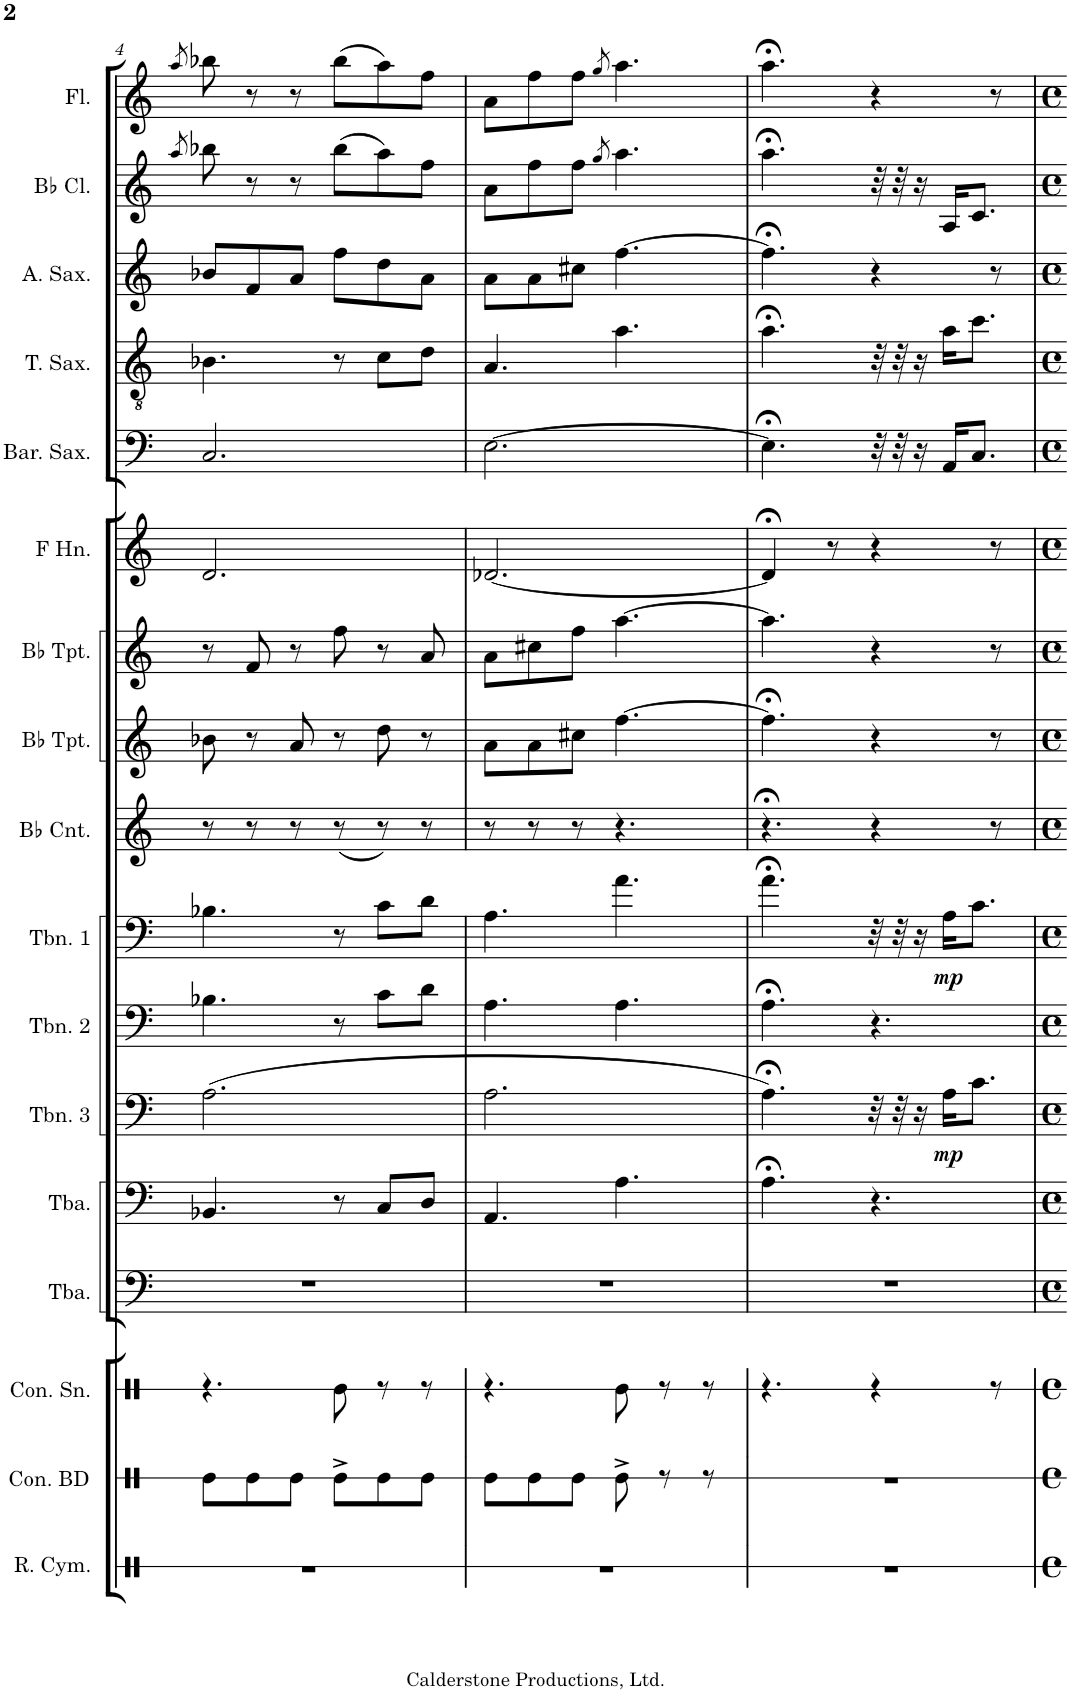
**kern	**kern	**kern	**kern	**kern	**kern	**dynam	**kern	**kern	**dynam	**kern	**kern	**kern	**kern	**kern	**kern	**kern	**kern	**kern
*part17	*part16	*part15	*part14	*part13	*part12	*part12	*part11	*part10	*part10	*part9	*part8	*part7	*part6	*part5	*part4	*part3	*part2	*part1
*staff17	*staff16	*staff15	*staff14	*staff13	*staff12	*staff12	*staff11	*staff10	*staff10	*staff9	*staff8	*staff7	*staff6	*staff5	*staff4	*staff3	*staff2	*staff1
*I"Ride Cymbal	*I"Concert Bass Drum	*I"Concert Snare Drum	*I"Tuba -2	*I"Tuba-1	*I"Trombone 3	*	*I"Trombone 2	*I"Trombone 1	*	*I"Bb Cornet	*I"Bb Trumpet	*I"Bb Trumpet	*I"Horn in F	*I"Baritone Saxophone	*I"Tenor Saxophone	*I"Alto Saxophone	*I"Bb Clarinet	*I"Flute
*I'R. Cym.	*I'Con. BD	*I'Con. Sn.	*I'Tba.	*I'Tba.	*I'Tbn. 3	*	*I'Tbn. 2	*I'Tbn. 1	*	*I'Bb Cnt.	*I'Bb Tpt.	*I'Bb Tpt.	*	*I'Bar. Sax.	*I'T. Sax.	*I'A. Sax.	*I'Bb Cl.	*I'Fl.
!!LO:PB:g=z
*clefX	*clefX	*clefX	*clefF4	*clefF4	*clefF4	*	*clefF4	*clefF4	*	*clefG2	*clefG2	*clefG2	*clefG2	*clefF4	*clefGv2	*clefG2	*clefG2	*clefG2
*	*	*	*	*	*	*	*	*	*	*ITrd1c2	*ITrd1c2	*ITrd1c2	*ITrd4c7	*ITrd12c21	*ITrd8c14	*ITrd5c9	*ITrd1c2	*ITrd4c7
*k[]	*k[]	*k[]	*k[]	*k[]	*k[]	*	*k[]	*k[]	*	*k[]	*k[]	*k[]	*k[]	*k[]	*k[]	*k[]	*k[]	*k[]
*M6/8	*M6/8	*M6/8	*M6/8	*M6/8	*M6/8	*	*M6/8	*M6/8	*	*M6/8	*M6/8	*M6/8	*M6/8	*M6/8	*M6/8	*M6/8	*M6/8	*M6/8
=4	=4	=4	=4	=4	=4	=4	=4	=4	=4	=4	=4	=4	=4	=4	=4	=4	=4	=4
.	.	.	.	.	.	.	.	.	.	.	.	.	.	.	.	.	8qaa/	8qaa/
2.r	8Re\L	4.r	2.r	4.BB-X/	(2.A\	.	4.B-X\	4.B-X\	.	8r	8b-X\	8r	2.d/	2.C/	4.B-X\	8b-X/L	8bb-X\	8bb-X\
.	8Re\	.	.	.	.	.	.	.	.	8r	8r	8f/	.	.	.	8f/	8r	8r
.	8Re\J	.	.	.	.	.	.	.	.	8r	8a/	8r	.	.	.	8a/J	8r	8r
.	8Re^\L	8Re\	.	8r	.	.	8r	8r	.	(8r	8r	8ff\	.	.	8r	8ff\L	(8bb-\L	(8bb-\L
.	8Re\	8r	.	8C/L	.	.	8c\L	8c\L	.	8r)	8dd\	8r	.	.	8c\L	8dd\	8aa\)	8aa\)
.	8Re\J	8r	.	8D/J	.	.	8d\J	8d\J	.	8r	8r	8a/	.	.	8d\J	8a\J	8ff\J	8ff\J
=5	=5	=5	=5	=5	=5	=5	=5	=5	=5	=5	=5	=5	=5	=5	=5	=5	=5	=5
2.r	8Re\L	4.r	2.r	4.AA/	2.A\	.	4.A\	4.A\	.	8r	8a\L	8a\L	[2.d-X/	[2.E\	4.A/	8a\L	8a\L	8a\L
.	8Re\	.	.	.	.	.	.	.	.	8r	8a\	8cc#X\	.	.	.	8a\	8ff\	8ff\
.	8Re\J	.	.	.	.	.	.	.	.	8r	8cc#X\J	8ff\J	.	.	.	8cc#X\J	8ff\J	8ff\J
.	.	.	.	.	.	.	.	.	.	.	.	.	.	.	.	.	8qgg/	8qgg/
.	8Re^\	8Re\	.	4.A\	.	.	4.A\	4.a\	.	4.r	[4.ff\	[4.aa\	.	.	4.a\	[4.ff\	4.aa\	4.aa\
.	8r	8r	.	.	.	.	.	.	.	.	.	.	.	.	.	.	.	.
.	8r	8r	.	.	.	.	.	.	.	.	.	.	.	.	.	.	.	.
=6	=6	=6	=6	=6	=6	=6	=6	=6	=6	=6	=6	=6	=6	=6	=6	=6	=6	=6
2.r	2.r	4.r	2.r	4.A;<\	4.A;<\)	.	4.A;<\	4.a;<\	.	4.r;<	4.ff;<\]	4.aa\]	4d-;</]	4.E;<\]	4.a;<\	4.ff;<\]	4.aa;<\	4.aa;<\
.	.	.	.	.	.	.	.	.	.	.	.	.	8r	.	.	.	.	.
.	.	4r	.	4.r	32r	.	4.r	32r	.	4r	4r	4r	4r	32r	32r	4r	32r	4r
.	.	.	.	.	32r	.	.	32r	.	.	.	.	.	32r	32r	.	32r	.
.	.	.	.	.	16r	.	.	16r	.	.	.	.	.	16r	16r	.	16r	.
!	!	!	!	!	!	!LO:DY:b	!	!	!LO:DY:b	!	!	!	!	!	!	!	!	!
.	.	.	.	.	16A\KL	mp	.	16A\KL	mp	.	.	.	.	16AA/KL	16a\KL	.	16A/KL	.
.	.	.	.	.	8.c\J	.	.	8.c\J	.	.	.	.	.	8.C/J	8.cc\J	.	8.c/J	.
.	.	8r	.	.	.	.	.	.	.	8r	8r	8r	8r	.	.	8r	.	8r
=	=	=	=	=	=	=	=	=	=	=	=	=	=	=	=	=	=	=
*-	*-	*-	*-	*-	*-	*-	*-	*-	*-	*-	*-	*-	*-	*-	*-	*-	*-	*-
